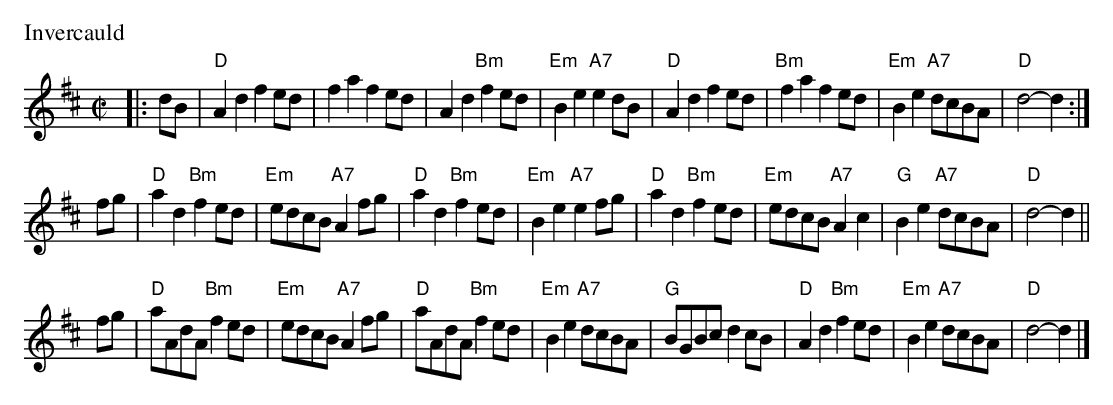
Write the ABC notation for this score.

X:1
P: Invercauld
M: C|
L: 1/8
K: D
|: dB \
| "D"A2d2 f2ed | f2a2 f2ed | A2d2 "Bm"f2ed | "Em"B2e2 "A7"e2dB \
| "D"A2d2 f2ed | "Bm"f2a2 f2ed | "Em"B2e2 "A7"dcBA | "D"d4- d2 :|
fg \
| "D"a2d2 "Bm"f2ed | "Em"edcB "A7"A2fg | "D"a2d2 "Bm"f2ed | "Em"B2e2 "A7"e2fg \
| "D"a2d2 "Bm"f2ed | "Em"edcB "A7"A2c2 | "G"B2e2 "A7"dcBA | "D"d4- d2 ||
fg \
| "D"aAdA "Bm"f2ed | "Em"edcB "A7"A2fg | "D"aAdA "Bm"f2ed | "Em"B2e2 "A7"dcBA \
| "G"BGBc d2cB | "D"A2d2 "Bm"f2ed | "Em"B2e2 "A7"dcBA | "D"d4- d2 |]
